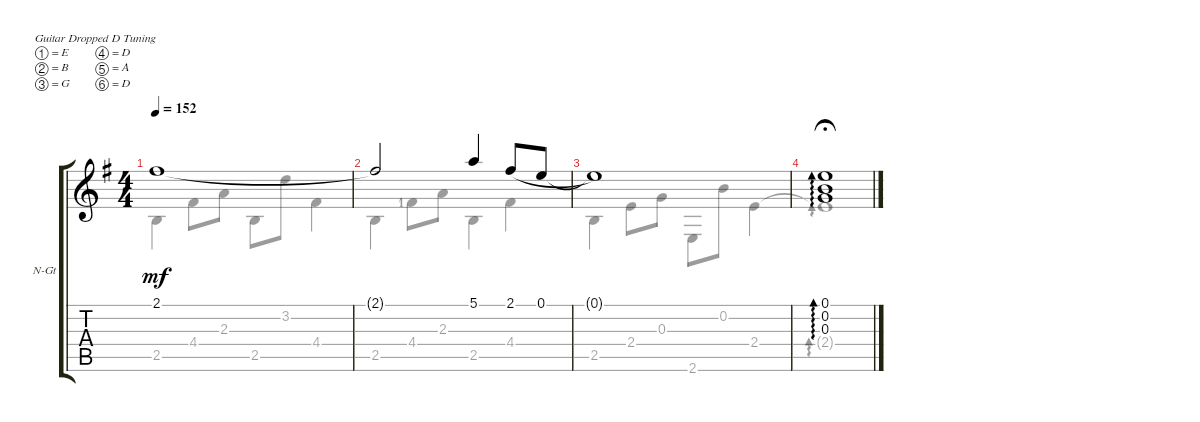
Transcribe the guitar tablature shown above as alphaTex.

\defaultSystemsLayout 4
\bracketExtendMode groupsimilarinstruments
\firstSystemTrackNameOrientation horizontal
\otherSystemsTrackNameOrientation horizontal
\track ("Nylon Guitar" "N-Gt") {instrument acousticguitarnylon}
\staff {score tabs}
\tuning (E4 B3 G3 D3 A2 D2)
\voice
\ts (4 4)
\tempo 152
\clef g2
\ks g
2.1.1{dy mf} |
2.1{t}.2 5.1.4 2.1.8{legatoorigin} 0.1.8{legatoorigin} |
0.1{t}.1 |
(0.1 0.2 0.3).1{ad 0 fermata (medium 1)}
\voice
\clef g2
\ottava regular
\simile none
\ks g
2.5.4{dy mf} 4.4.8 2.3.8 2.5.8 3.2.8 4.4.4 |
2.5.4 4.4{lf 2}.8 2.3.8 2.5.4 4.4.4 |
2.5.4 2.4.8 0.3.8 2.6.8 0.2.8 2.4.4 |
2.4{t}.1{ad 0 fermata (medium 1)}
